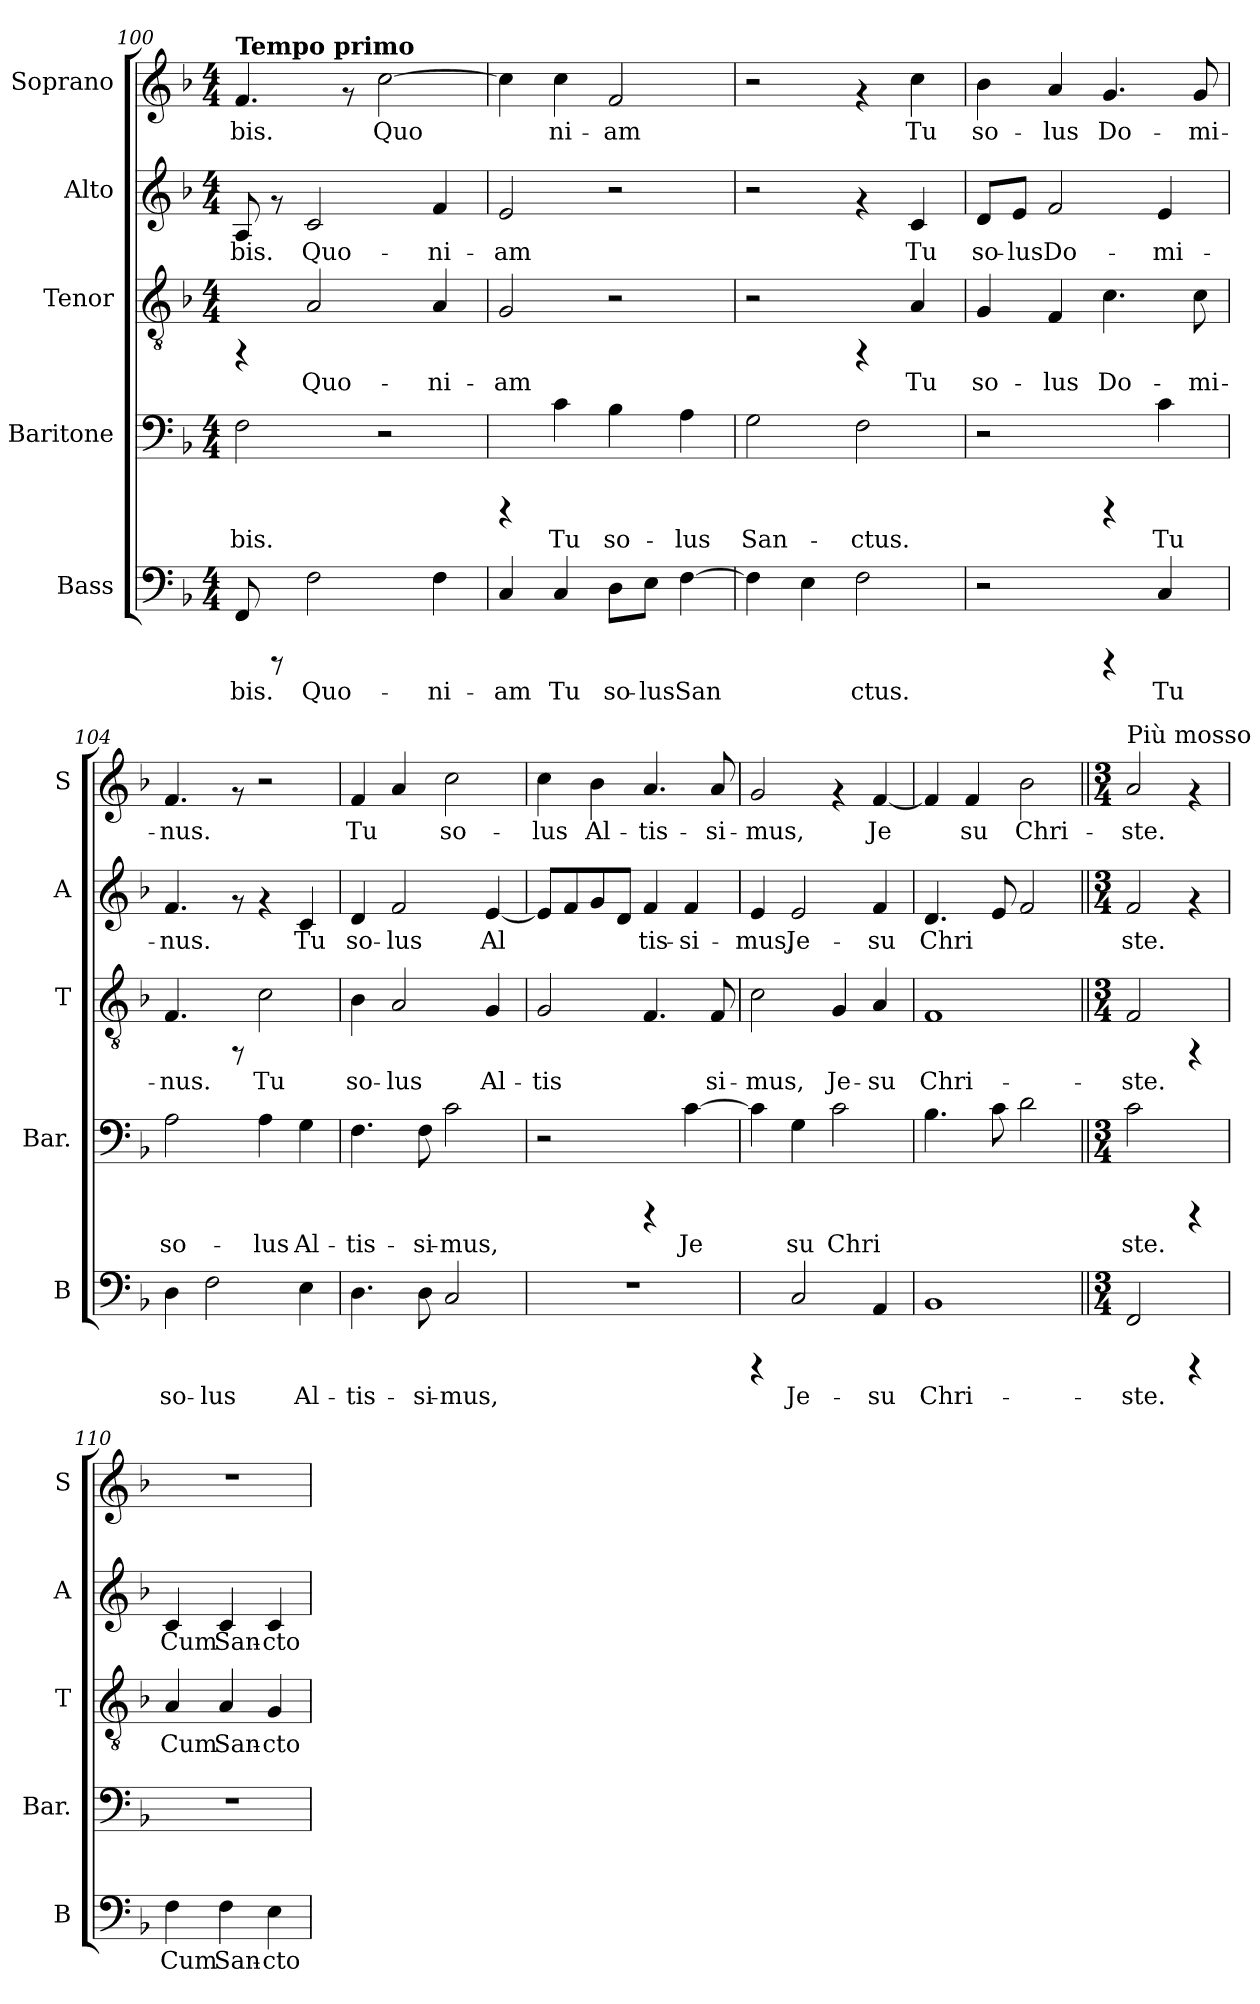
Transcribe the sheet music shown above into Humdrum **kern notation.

**kern	**text	**kern	**text	**kern	**text	**kern	**text	**kern	**text
*part5	*part5	*part4	*part4	*part3	*part3	*part2	*part2	*part1	*part1
*staff5	*staff5	*staff4	*staff4	*staff3	*staff3	*staff2	*staff2	*staff1	*staff1
*I"Bass	*	*I"Baritone	*	*I"Tenor	*	*I"Alto	*	*I"Soprano	*
*I'B	*	*I'Bar.	*	*I'T	*	*I'A	*	*I'S	*
*clefF4	*	*clefF4	*	*clefGv2	*	*clefG2	*	*clefG2	*
*k[b-]	*	*k[b-]	*	*k[b-]	*	*k[b-]	*	*k[b-]	*
*F:	*	*F:	*	*F:	*	*F:	*	*F:	*
*M4/4	*	*M4/4	*	*M4/4	*	*M4/4	*	*M4/4	*
=100	=100	=100	=100	=100	=100	=100	=100	=100	=100
!	!	!	!	!	!	!	!	!LO:TX:a:B:t=Tempo primo	!
!	!LO:LY:b:cj	!	!LO:LY:b:cj	!	!	!	!LO:LY:b:cj	!	!LO:LY:b:cj
8FF/	-bis.	2F\	-bis.	4rFF	.	8A/	-bis.	4.f/	-bis.
8rCCC	.	.	.	.	.	8rf	.	.	.
!	!LO:LY:b:cj	!	!	!	!LO:LY:b:cj	!	!LO:LY:b:cj	!	!
2F\	Quo-	.	.	2A/	Quo-	2c/	Quo-	.	.
.	.	.	.	.	.	.	.	8rf	.
!	!	!	!	!	!	!	!	!	!LO:LY:b:cj
.	.	2r	.	.	.	.	.	[>2cc\	Quo-
!	!LO:LY:b:cj	!	!	!	!LO:LY:b:cj	!	!LO:LY:b:cj	!	!
4F\	-ni-	.	.	4A/	-ni-	4f/	-ni-	.	.
!!LO:PB:g=z
=101	=101	=101	=101	=101	=101	=101	=101	=101	=101
!	!LO:LY:b:cj	!	!	!	!LO:LY:b:cj	!	!LO:LY:b:cj	!	!LO:LY:b:cj
4C/	-am	4rCCC	.	2G/	-am	2e/	-am	4cc\]	--
!	!LO:LY:b:cj	!	!LO:LY:b:cj	!	!	!	!	!	!LO:LY:b:cj
4C/	Tu	4c\	Tu	.	.	.	.	4cc\	-ni-
!	!LO:LY:b:cj	!	!LO:LY:b:cj	!	!	!	!	!	!LO:LY:b:cj
8D\L	so-	4B-\	so-	2r	.	2r	.	2f/	-am
!	!LO:LY:b:cj	!	!	!	!	!	!	!	!
8E\J	-lus	.	.	.	.	.	.	.	.
!	!LO:LY:b:cj	!	!LO:LY:b:cj	!	!	!	!	!	!
[>4F\	San-	4A\	-lus	.	.	.	.	.	.
=102	=102	=102	=102	=102	=102	=102	=102	=102	=102
!	!LO:LY:b:cj	!	!LO:LY:b:cj	!	!	!	!	!	!
4F\]	--	2G\	San-	2r	.	2r	.	2r	.
!	!LO:LY:b:cj	!	!	!	!	!	!	!	!
4E\	--	.	.	.	.	.	.	.	.
!	!LO:LY:b:cj	!	!LO:LY:b:cj	!	!	!	!	!	!
2F\	-ctus.	2F\	-ctus.	4rFF	.	4rf	.	4rf	.
!	!	!	!	!	!LO:LY:b:cj	!	!LO:LY:b:cj	!	!LO:LY:b:cj
.	.	.	.	4A/	Tu	4c/	Tu	4cc\	Tu
=103	=103	=103	=103	=103	=103	=103	=103	=103	=103
!	!	!	!	!	!LO:LY:b:cj	!	!LO:LY:b:cj	!	!LO:LY:b:cj
2r	.	2r	.	4G/	so-	8d/L	so-	4b-\	so-
!	!	!	!	!	!	!	!LO:LY:b:cj	!	!
.	.	.	.	.	.	8e/J	-lus	.	.
!	!	!	!	!	!LO:LY:b:cj	!	!LO:LY:b:cj	!	!LO:LY:b:cj
.	.	.	.	4F/	-lus	2f/	Do-	4a/	-lus
!	!	!	!	!	!LO:LY:b:cj	!	!	!	!LO:LY:b:cj
4rCCC	.	4rCCC	.	4.c\	Do-	.	.	4.g/	Do-
!	!LO:LY:b:cj	!	!LO:LY:b:cj	!	!	!	!LO:LY:b:cj	!	!
4C/	Tu	4c\	Tu	.	.	4e/	-mi-	.	.
!	!	!	!	!	!LO:LY:b:cj	!	!	!	!LO:LY:b:cj
.	.	.	.	8c\	-mi-	.	.	8g/	-mi-
=104	=104	=104	=104	=104	=104	=104	=104	=104	=104
!	!LO:LY:b:cj	!	!LO:LY:b:cj	!	!LO:LY:b:cj	!	!LO:LY:b:cj	!	!LO:LY:b:cj
4D\	so-	2A\	so-	4.F/	-nus.	4.f/	-nus.	4.f/	-nus.
!	!LO:LY:b:cj	!	!	!	!	!	!	!	!
2F\	-lus	.	.	.	.	.	.	.	.
.	.	.	.	8rFF	.	8rf	.	8rf	.
!	!	!	!LO:LY:b:cj	!	!LO:LY:b:cj	!	!	!	!
.	.	4A\	-lus	2c\	Tu	4rf	.	2r	.
!	!LO:LY:b:cj	!	!LO:LY:b:cj	!	!	!	!LO:LY:b:cj	!	!
4E\	Al-	4G\	Al-	.	.	4c/	Tu	.	.
=105	=105	=105	=105	=105	=105	=105	=105	=105	=105
!	!LO:LY:b:cj	!	!LO:LY:b:cj	!	!LO:LY:b:cj	!	!LO:LY:b:cj	!	!LO:LY:b:cj
4.D\	-tis-	4.F\	-tis-	4B-\	so-	4d/	so-	4f/	Tu
!	!	!	!	!	!LO:LY:b:cj	!	!LO:LY:b:cj	!	!LO:LY:b:cj
.	.	.	.	2A/	-lus	2f/	-lus	4a/	.
!	!LO:LY:b:cj	!	!LO:LY:b:cj	!	!	!	!	!	!
8D\	-si-	8F\	-si-	.	.	.	.	.	.
!	!LO:LY:b:cj	!	!LO:LY:b:cj	!	!	!	!	!	!LO:LY:b:cj
2C/	-mus,	2c\	-mus,	.	.	.	.	2cc\	so-
!	!	!	!	!	!LO:LY:b:cj	!	!LO:LY:b:cj	!	!
.	.	.	.	4G/	Al-	[<4e/	Al-	.	.
!!LO:LB:g=z
=106	=106	=106	=106	=106	=106	=106	=106	=106	=106
!	!	!	!	!	!LO:LY:b:cj	!	!LO:LY:b:cj	!	!LO:LY:b:cj
1r	.	2r	.	2G/	-tis-	8e/L]	--	4cc\	-lus
!	!	!	!	!	!	!	!LO:LY:b:cj	!	!
.	.	.	.	.	.	8f/	--	.	.
!	!	!	!	!	!	!	!LO:LY:b:cj	!	!LO:LY:b:cj
.	.	.	.	.	.	8g/	--	4b-\	Al-
!	!	!	!	!	!	!	!LO:LY:b:cj	!	!
.	.	.	.	.	.	8d/J	--	.	.
!	!	!	!	!	!LO:LY:b:cj	!	!LO:LY:b:cj	!	!LO:LY:b:cj
.	.	4rCCC	.	4.F/	--	4f/	-tis-	4.a/	-tis-
!	!	!	!LO:LY:b:cj	!	!	!	!LO:LY:b:cj	!	!
.	.	[>4c\	Je-	.	.	4f/	-si-	.	.
!	!	!	!	!	!LO:LY:b:cj	!	!	!	!LO:LY:b:cj
.	.	.	.	8F/	-si-	.	.	8a/	-si-
=107	=107	=107	=107	=107	=107	=107	=107	=107	=107
!	!	!	!LO:LY:b:cj	!	!LO:LY:b:cj	!	!LO:LY:b:cj	!	!LO:LY:b:cj
4rCCC	.	4c\]	--	2c\	-mus,	4e/	-mus,	2g/	-mus,
!	!LO:LY:b:cj	!	!LO:LY:b:cj	!	!	!	!LO:LY:b:cj	!	!
2C/	Je-	4G\	-su	.	.	2e/	Je-	.	.
!	!	!	!LO:LY:b:cj	!	!LO:LY:b:cj	!	!	!	!
.	.	2c\	Chri-	4G/	Je-	.	.	4rf	.
!	!LO:LY:b:cj	!	!	!	!LO:LY:b:cj	!	!LO:LY:b:cj	!	!LO:LY:b:cj
4AA/	-su	.	.	4A/	-su	4f/	-su	[<4f/	Je-
=108	=108	=108	=108	=108	=108	=108	=108	=108	=108
!	!LO:LY:b:cj	!	!LO:LY:b:cj	!	!LO:LY:b:cj	!	!LO:LY:b:cj	!	!LO:LY:b:cj
1BB-	Chri-	4.B-\	--	1F	Chri-	4.d/	Chri-	4f/]	--
!	!	!	!	!	!	!	!	!	!LO:LY:b:cj
.	.	.	.	.	.	.	.	4f/	-su
!	!	!	!LO:LY:b:cj	!	!	!	!LO:LY:b:cj	!	!
.	.	8c\	--	.	.	8e/	--	.	.
!	!	!	!LO:LY:b:cj	!	!	!	!LO:LY:b:cj	!	!LO:LY:b:cj
.	.	2d\	--	.	.	2f/	--	2b-\	Chri-
=109||	=109||	=109||	=109||	=109||	=109||	=109||	=109||	=109||	=109||
*M3/4	*	*M3/4	*	*M3/4	*	*M3/4	*	*M3/4	*
*	*	*	*	*	*	*	*	*MM120	*
!	!	!	!	!	!	!	!	!LO:TX:a:t=Più mosso	!
!	!LO:LY:b:cj	!	!LO:LY:b:cj	!	!LO:LY:b:cj	!	!LO:LY:b:cj	!	!LO:LY:b:cj
2FF/	-ste.	2c\	-ste.	2F/	-ste.	2f/	-ste.	2a/	-ste.
4rCCC	.	4rCCC	.	4rFF	.	4rf	.	4rf	.
=110	=110	=110	=110	=110	=110	=110	=110	=110	=110
!	!LO:LY:b:cj	!	!	!	!LO:LY:b:cj	!	!LO:LY:b:cj	!	!
4F\	Cum	2.r	.	4A/	Cum	4c/	Cum	2.r	.
!	!LO:LY:b:cj	!	!	!	!LO:LY:b:cj	!	!LO:LY:b:cj	!	!
4F\	San-	.	.	4A/	San-	4c/	San-	.	.
!	!LO:LY:b:cj	!	!	!	!LO:LY:b:cj	!	!LO:LY:b:cj	!	!
4E\	-cto	.	.	4G/	-cto	4c/	-cto	.	.
=	=	=	=	=	=	=	=	=	=
*-	*-	*-	*-	*-	*-	*-	*-	*-	*-
